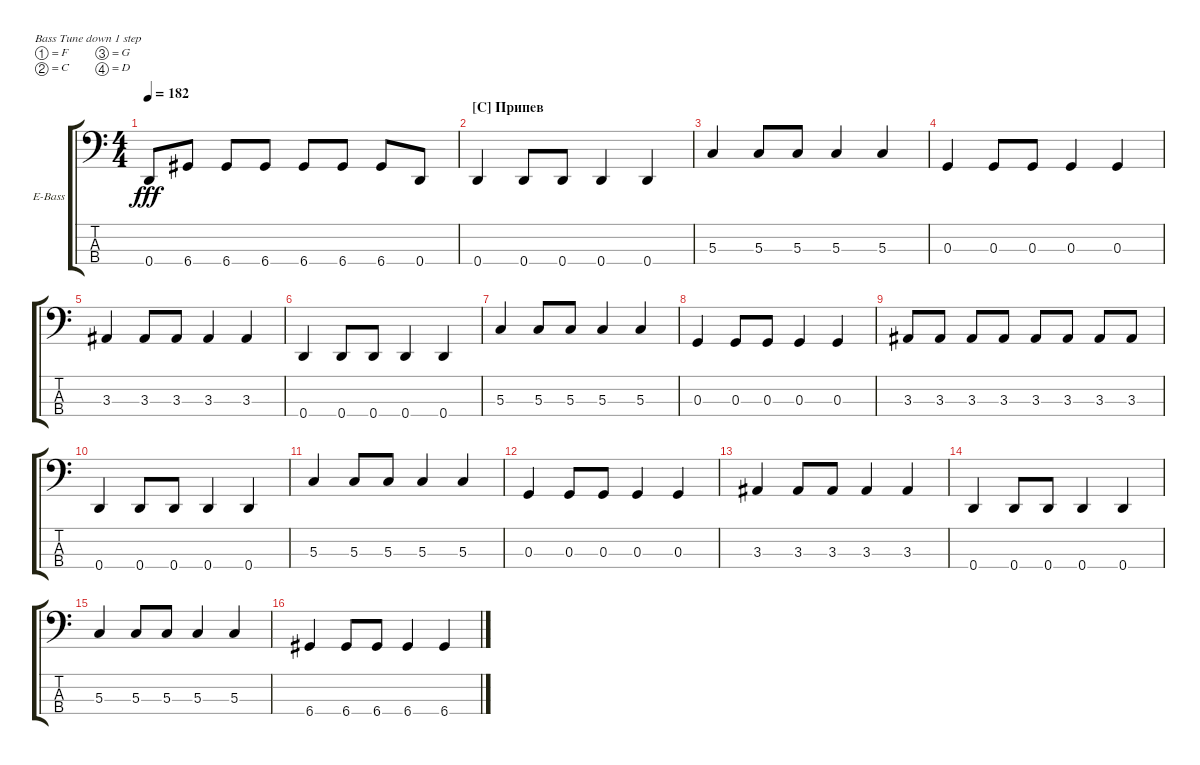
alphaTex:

\defaultSystemsLayout 4
\bracketExtendMode groupsimilarinstruments
\firstSystemTrackNameOrientation horizontal
\otherSystemsTrackNameOrientation horizontal
\track ("Electric Bass" "E-Bass") {instrument electricbassfinger}
\staff {score tabs}
\tuning (F2 C2 G1 D1)
\ts (4 4)
\tempo 182
\clef f4
\ks c
0.4.8{dy fff} 6.4.8 6.4.8 6.4.8 6.4.8 6.4.8 6.4.8 0.4.8 |
\section ("C" "Припев")
0.4.4 0.4.8 0.4.8 0.4.4 0.4.4 |
5.3.4 5.3.8 5.3.8 5.3.4 5.3.4 |
0.3.4 0.3.8 0.3.8 0.3.4 0.3.4 |
3.3.4 3.3.8 3.3.8 3.3.4 3.3.4 |
0.4.4 0.4.8 0.4.8 0.4.4 0.4.4 |
5.3.4 5.3.8 5.3.8 5.3.4 5.3.4 |
0.3.4 0.3.8 0.3.8 0.3.4 0.3.4 |
3.3.8 3.3.8 3.3.8 3.3.8 3.3.8 3.3.8 3.3.8 3.3.8 |
0.4.4 0.4.8 0.4.8 0.4.4 0.4.4 |
5.3.4 5.3.8 5.3.8 5.3.4 5.3.4 |
0.3.4 0.3.8 0.3.8 0.3.4 0.3.4 |
3.3.4 3.3.8 3.3.8 3.3.4 3.3.4 |
0.4.4 0.4.8 0.4.8 0.4.4 0.4.4 |
5.3.4 5.3.8 5.3.8 5.3.4 5.3.4 |
6.4.4 6.4.8 6.4.8 6.4.4 6.4.4
